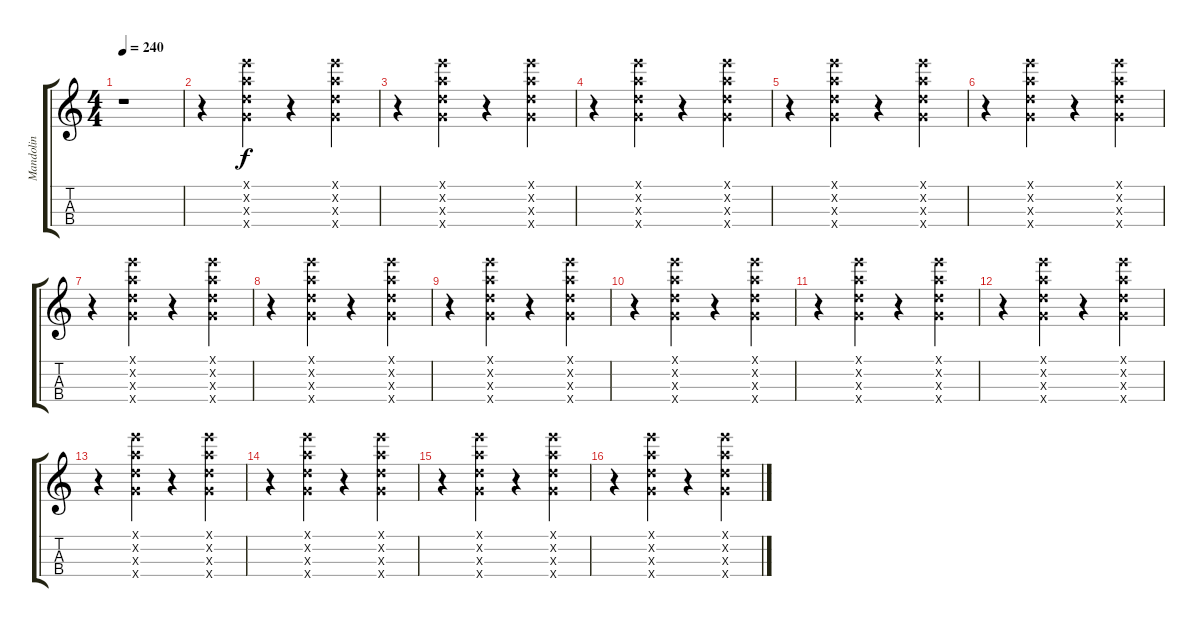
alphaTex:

\track ("Mandolin" "Mandolin") {instrument acousticguitarnylon}
\staff {score tabs}
\tuning (E5 A4 D4 G3) {hide}
\ts (4 4)
\tempo 240
\clef g2
\ks c
r.1{dy f instrument acousticguitarnylon} |
r.4 (0.1{x} 0.2{x} 0.3{x} 0.4{x}).4 r.4 (0.1{x} 0.2{x} 0.3{x} 0.4{x}).4 |
r.4 (0.1{x} 0.2{x} 0.3{x} 0.4{x}).4 r.4 (0.1{x} 0.2{x} 0.3{x} 0.4{x}).4 |
r.4 (0.1{x} 0.2{x} 0.3{x} 0.4{x}).4 r.4 (0.1{x} 0.2{x} 0.3{x} 0.4{x}).4 |
r.4 (0.1{x} 0.2{x} 0.3{x} 0.4{x}).4 r.4 (0.1{x} 0.2{x} 0.3{x} 0.4{x}).4 |
r.4 (0.1{x} 0.2{x} 0.3{x} 0.4{x}).4 r.4 (0.1{x} 0.2{x} 0.3{x} 0.4{x}).4 |
r.4 (0.1{x} 0.2{x} 0.3{x} 0.4{x}).4 r.4 (0.1{x} 0.2{x} 0.3{x} 0.4{x}).4 |
r.4 (0.1{x} 0.2{x} 0.3{x} 0.4{x}).4 r.4 (0.1{x} 0.2{x} 0.3{x} 0.4{x}).4 |
r.4 (0.1{x} 0.2{x} 0.3{x} 0.4{x}).4 r.4 (0.1{x} 0.2{x} 0.3{x} 0.4{x}).4 |
r.4 (0.1{x} 0.2{x} 0.3{x} 0.4{x}).4 r.4 (0.1{x} 0.2{x} 0.3{x} 0.4{x}).4 |
r.4 (0.1{x} 0.2{x} 0.3{x} 0.4{x}).4 r.4 (0.1{x} 0.2{x} 0.3{x} 0.4{x}).4 |
r.4 (0.1{x} 0.2{x} 0.3{x} 0.4{x}).4 r.4 (0.1{x} 0.2{x} 0.3{x} 0.4{x}).4 |
r.4 (0.1{x} 0.2{x} 0.3{x} 0.4{x}).4 r.4 (0.1{x} 0.2{x} 0.3{x} 0.4{x}).4 |
r.4 (0.1{x} 0.2{x} 0.3{x} 0.4{x}).4 r.4 (0.1{x} 0.2{x} 0.3{x} 0.4{x}).4 |
r.4 (0.1{x} 0.2{x} 0.3{x} 0.4{x}).4 r.4 (0.1{x} 0.2{x} 0.3{x} 0.4{x}).4 |
r.4 (0.1{x} 0.2{x} 0.3{x} 0.4{x}).4 r.4 (0.1{x} 0.2{x} 0.3{x} 0.4{x}).4
